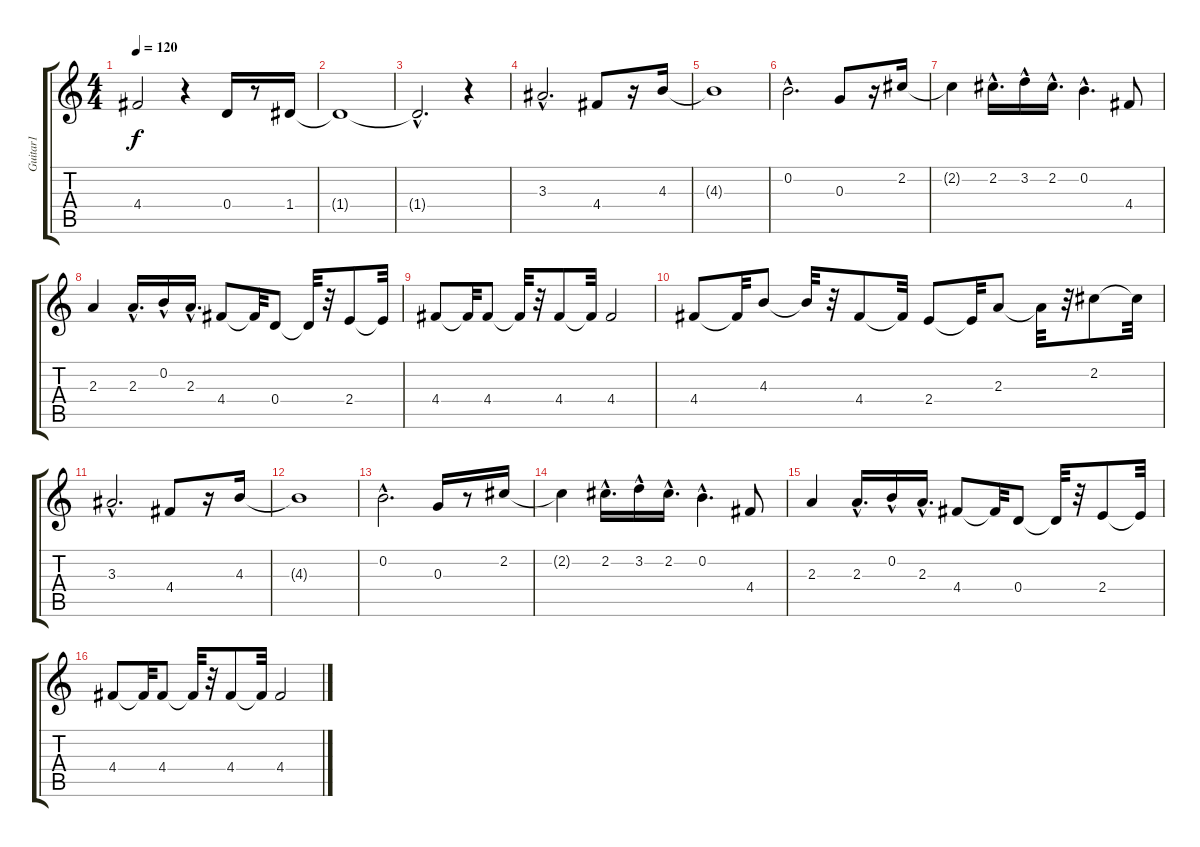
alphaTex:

\track ("Guitar1" "Guitar1") {instrument overdrivenguitar}
\staff {score tabs}
\tuning (E4 B3 G3 D3 A2 E2) {hide}
\ts (4 4)
\tempo 120
\clef g2
\ks c
4.4{t}.2{dy f} r.4 0.4.16 r.8 1.4.16 |
1.4{t}.1 |
1.4{hac t}.2{d} r.4 |
3.3{hac}.2{d} 4.4.8 r.16 4.3.16 |
4.3{t}.1 |
0.2{hac}.2{d} 0.3.8 r.16 2.2.16 |
2.2{t}.4 2.2{hac}.16{d} 3.2{hac}.16 2.2{hac}.16{d} 0.2{hac}.4{d} 4.4.8 |
2.3.4 2.3{hac}.16{d} 0.2{hac}.16 2.3{hac}.16{d} 4.4.8 4.4{t}.32 0.4.8 0.4{t}.32 r.32 2.4.8 2.4{t}.32 |
4.4.8 4.4{t}.32 4.4.8 4.4{t}.32 r.32 4.4.8 4.4{t}.32 4.4.2 |
4.4.8 4.4{t}.32 4.3.8 4.3{t}.32 r.32 4.4.8 4.4{t}.32 2.4.8 2.4{t}.32 2.3.8 2.3{t}.32 r.32 2.2.8 2.2{t}.32 |
3.3{hac}.2{d} 4.4.8 r.16 4.3.16 |
4.3{t}.1 |
0.2{hac}.2{d} 0.3.16 r.8 2.2.16 |
2.2{t}.4 2.2{hac}.16{d} 3.2{hac}.16 2.2{hac}.16{d} 0.2{hac}.4{d} 4.4.8 |
2.3.4 2.3{hac}.16{d} 0.2{hac}.16 2.3{hac}.16{d} 4.4.8 4.4{t}.32 0.4.8 0.4{t}.32 r.32 2.4.8 2.4{t}.32 |
4.4.8 4.4{t}.32 4.4.8 4.4{t}.32 r.32 4.4.8 4.4{t}.32 4.4.2
